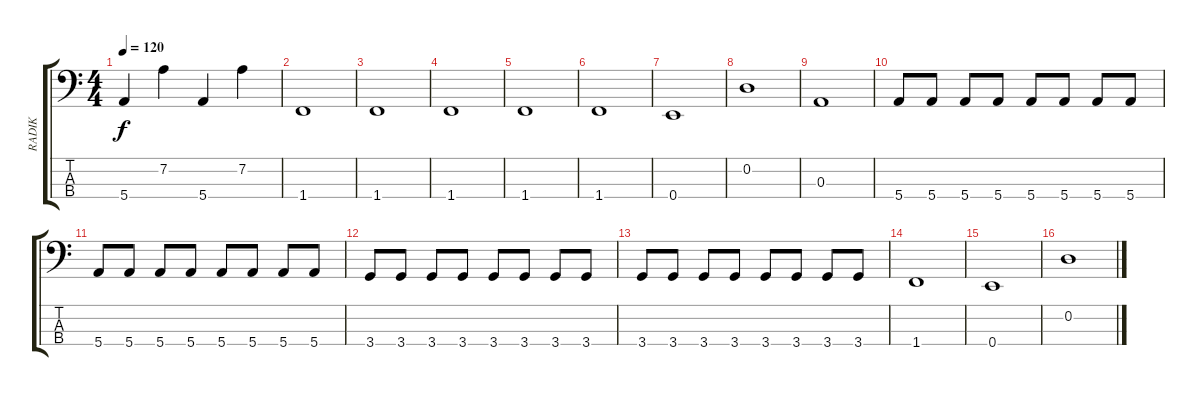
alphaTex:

\track ("RADIK" "RADIK") {instrument electricbasspick}
\staff {score tabs}
\tuning (G2 D2 A1 E1) {hide}
\ts (4 4)
\tempo 120
\clef f4
\ks c
5.4.4{dy f} 7.2.4 5.4.4 7.2.4 |
1.4.1 |
1.4.1 |
1.4.1 |
1.4.1 |
1.4.1 |
0.4.1 |
0.2.1 |
0.3.1 |
5.4.8 5.4.8 5.4.8 5.4.8 5.4.8 5.4.8 5.4.8 5.4.8 |
5.4.8 5.4.8 5.4.8 5.4.8 5.4.8 5.4.8 5.4.8 5.4.8 |
3.4.8 3.4.8 3.4.8 3.4.8 3.4.8 3.4.8 3.4.8 3.4.8 |
3.4.8 3.4.8 3.4.8 3.4.8 3.4.8 3.4.8 3.4.8 3.4.8 |
1.4.1 |
0.4.1 |
0.2.1
